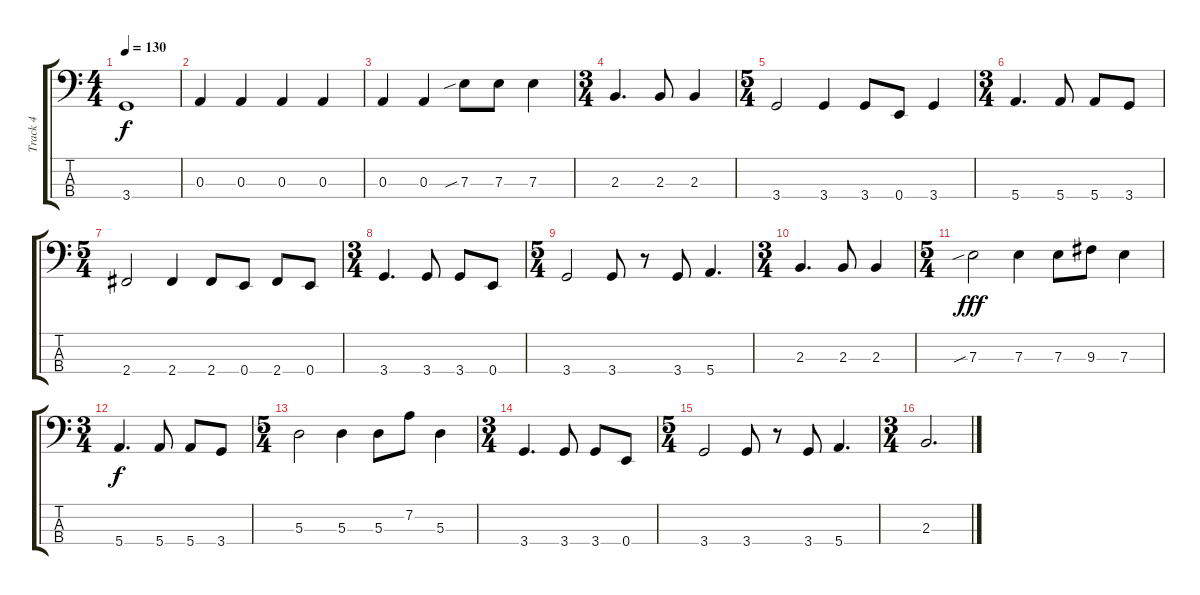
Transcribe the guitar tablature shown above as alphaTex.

\track ("Track 4" "Track 4") {instrument electricbassfinger}
\staff {score tabs}
\tuning (G2 D2 A1 E1) {hide}
\ts (4 4)
\tempo 130
\clef f4
\ks c
3.4.1{dy f} |
0.3.4 0.3.4 0.3.4 0.3.4 |
0.3.4 0.3.4 7.3{sib}.8 7.3.8 7.3.4 |
\ts (3 4)
2.3.4{d} 2.3.8 2.3.4 |
\ts (5 4)
3.4.2 3.4.4 3.4.8 0.4.8 3.4.4 |
\ts (3 4)
5.4.4{d} 5.4.8 5.4.8 3.4.8 |
\ts (5 4)
2.4.2 2.4.4 2.4.8 0.4.8 2.4.8 0.4.8 |
\ts (3 4)
3.4.4{d} 3.4.8 3.4.8 0.4.8 |
\ts (5 4)
3.4.2 3.4.8 r.8 3.4.8 5.4.4{d} |
\ts (3 4)
2.3.4{d} 2.3.8 2.3.4 |
\ts (5 4)
7.3{sib}.2{dy fff} 7.3.4 7.3.8 9.3.8 7.3.4 |
\ts (3 4)
5.4.4{d dy f} 5.4.8 5.4.8 3.4.8 |
\ts (5 4)
5.3.2 5.3.4 5.3.8 7.2.8 5.3.4 |
\ts (3 4)
3.4.4{d} 3.4.8 3.4.8 0.4.8 |
\ts (5 4)
3.4.2 3.4.8 r.8 3.4.8 5.4.4{d} |
\ts (3 4)
2.3.2{d}
